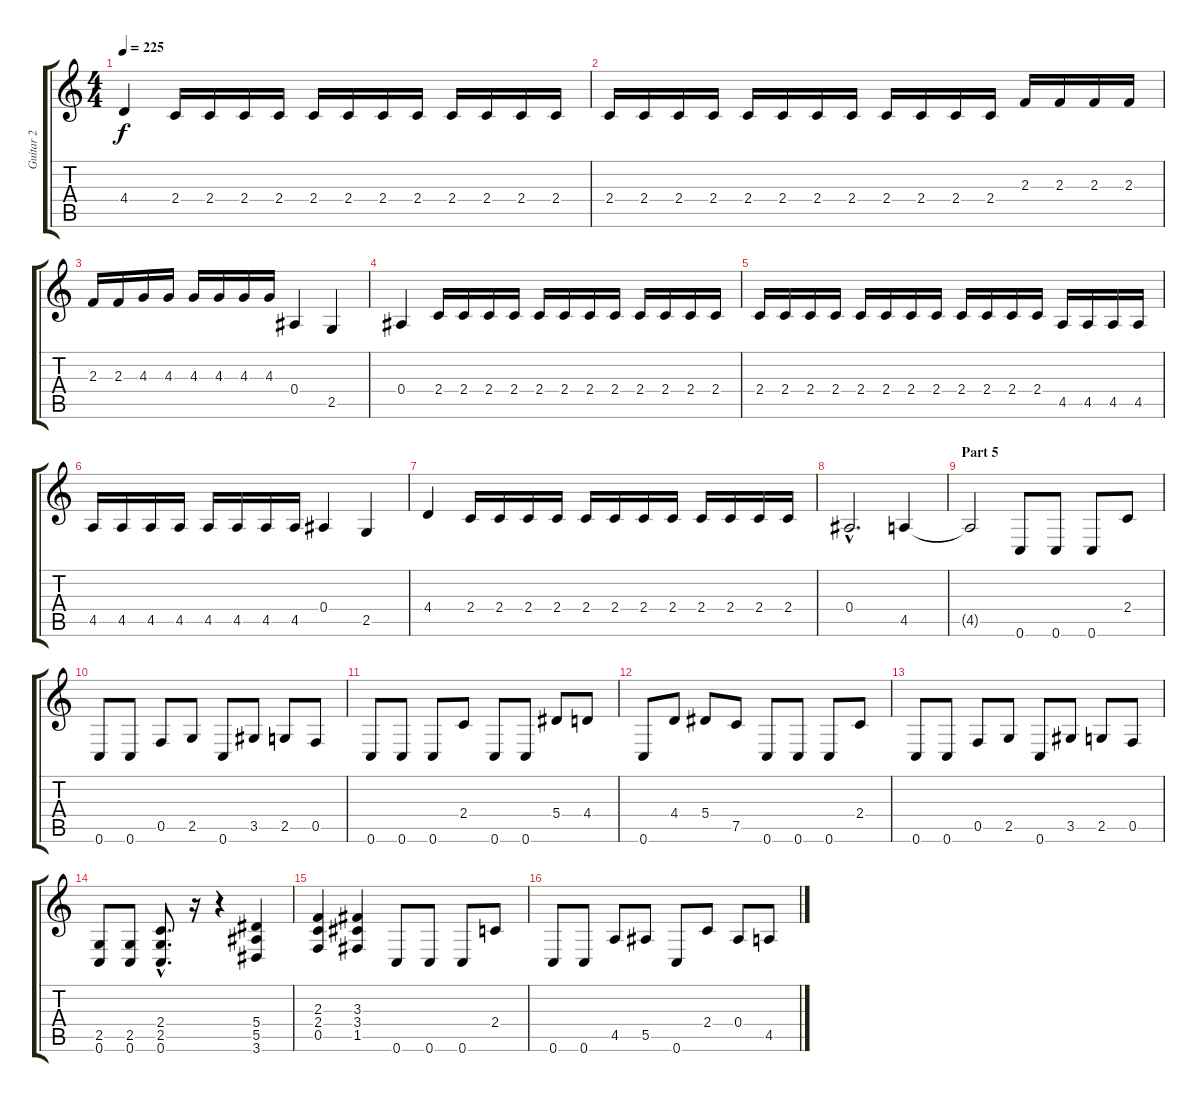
\track ("Guitar 2" "Guitar 2") {instrument distortionguitar}
\staff {score tabs}
\tuning (C4 G3 Eb3 Bb2 F2 C2) {hide}
\ts (4 4)
\tempo 225
\clef g2
\ks c
4.4.4{dy f} 2.4.16 2.4.16 2.4.16 2.4.16 2.4.16 2.4.16 2.4.16 2.4.16 2.4.16 2.4.16 2.4.16 2.4.16 |
2.4.16 2.4.16 2.4.16 2.4.16 2.4.16 2.4.16 2.4.16 2.4.16 2.4.16 2.4.16 2.4.16 2.4.16 2.3.16 2.3.16 2.3.16 2.3.16 |
2.3.16 2.3.16 4.3.16 4.3.16 4.3.16 4.3.16 4.3.16 4.3.16 0.4.4 2.5.4 |
0.4.4 2.4.16 2.4.16 2.4.16 2.4.16 2.4.16 2.4.16 2.4.16 2.4.16 2.4.16 2.4.16 2.4.16 2.4.16 |
2.4.16 2.4.16 2.4.16 2.4.16 2.4.16 2.4.16 2.4.16 2.4.16 2.4.16 2.4.16 2.4.16 2.4.16 4.5.16 4.5.16 4.5.16 4.5.16 |
4.5.16 4.5.16 4.5.16 4.5.16 4.5.16 4.5.16 4.5.16 4.5.16 0.4.4 2.5.4 |
4.4.4 2.4.16 2.4.16 2.4.16 2.4.16 2.4.16 2.4.16 2.4.16 2.4.16 2.4.16 2.4.16 2.4.16 2.4.16 |
0.4{hac}.2{d} 4.5.4 |
\section ("" "Part 5")
4.5{t}.2 0.6.8 0.6.8 0.6.8 2.4.8 |
0.6.8 0.6.8 0.5.8 2.5.8 0.6.8 3.5.8 2.5.8 0.5.8 |
0.6.8 0.6.8 0.6.8 2.4.8 0.6.8 0.6.8 5.4.8 4.4.8 |
0.6.8 4.4.8 5.4.8 7.5.8 0.6.8 0.6.8 0.6.8 2.4.8 |
0.6.8 0.6.8 0.5.8 2.5.8 0.6.8 3.5.8 2.5.8 0.5.8 |
(2.5 0.6).8 (2.5 0.6).8 (2.4{hac} 2.5{hac} 0.6{hac}).8{d} r.16 r.4 (5.4 5.5 3.6).4 |
(2.3 2.4 0.5).4 (3.3 3.4 1.5).4 0.6.8 0.6.8 0.6.8 2.4.8 |
0.6.8 0.6.8 4.5.8 5.5.8 0.6.8 2.4.8 0.4.8 4.5.8
